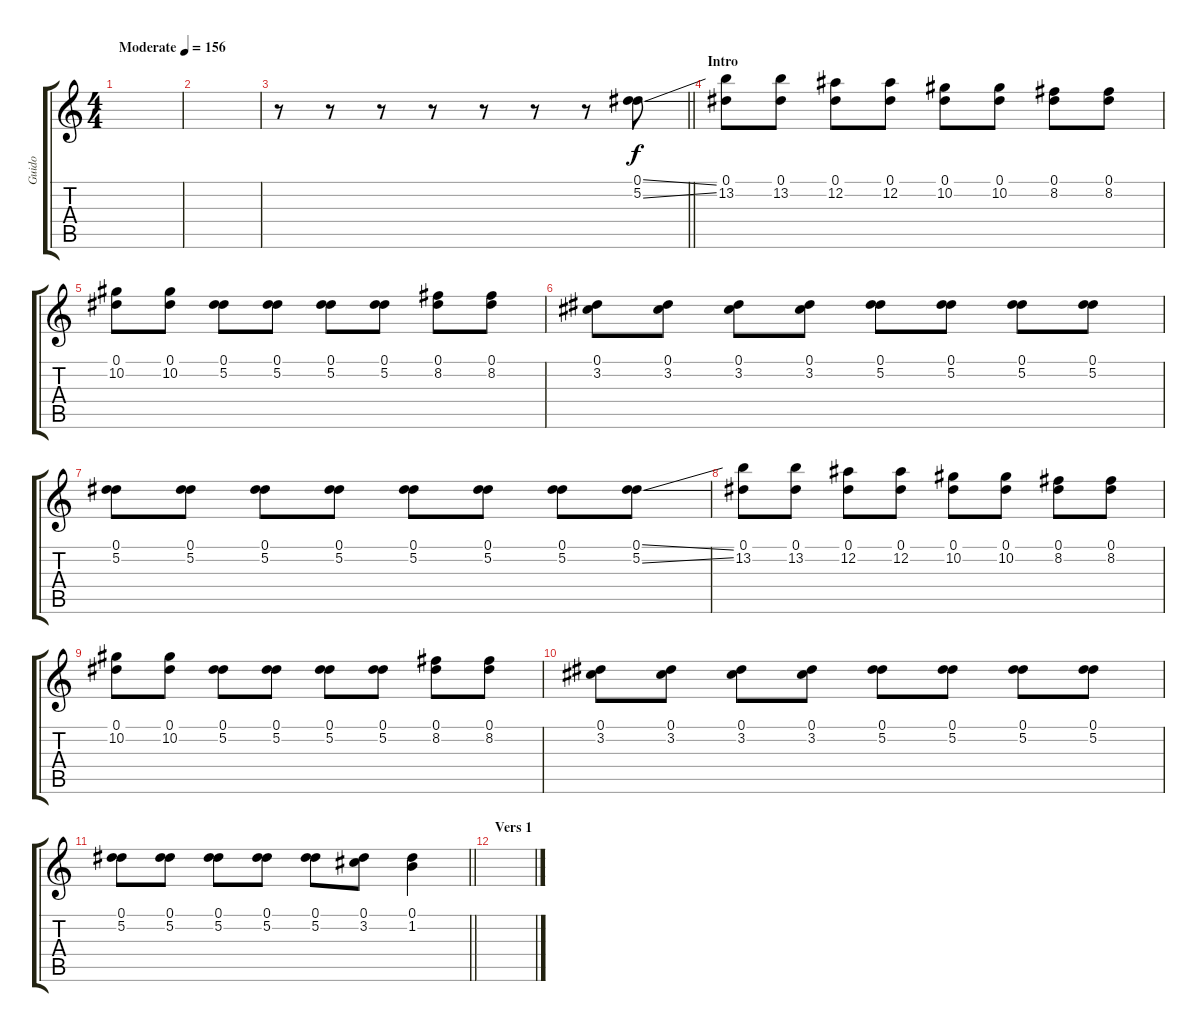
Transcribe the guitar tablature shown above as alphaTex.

\track ("Guido" "Guido") {instrument distortionguitar}
\staff {score tabs}
\tuning (Eb4 Bb3 Gb3 Db3 Ab2 Eb2) {hide}
\ts (4 4)
\tempo (156 "Moderate")
\clef g2
\ks c
|
|
\barLineRight lightlight
r.8 r.8 r.8 r.8 r.8 r.8 r.8 (0.1{ss} 5.2{ss}).8 |
\section ("" "Intro ")
(0.1 13.2).8 (0.1 13.2).8 (0.1 12.2).8 (0.1 12.2).8 (0.1 10.2).8 (0.1 10.2).8 (0.1 8.2).8 (0.1 8.2).8 |
(0.1 10.2).8 (0.1 10.2).8 (0.1 5.2).8 (0.1 5.2).8 (0.1 5.2).8 (0.1 5.2).8 (0.1 8.2).8 (0.1 8.2).8 |
(0.1 3.2).8 (0.1 3.2).8 (0.1 3.2).8 (0.1 3.2).8 (0.1 5.2).8 (0.1 5.2).8 (0.1 5.2).8 (0.1 5.2).8 |
(0.1 5.2).8 (0.1 5.2).8 (0.1 5.2).8 (0.1 5.2).8 (0.1 5.2).8 (0.1 5.2).8 (0.1 5.2).8 (0.1{ss} 5.2{ss}).8 |
(0.1 13.2).8 (0.1 13.2).8 (0.1 12.2).8 (0.1 12.2).8 (0.1 10.2).8 (0.1 10.2).8 (0.1 8.2).8 (0.1 8.2).8 |
(0.1 10.2).8 (0.1 10.2).8 (0.1 5.2).8 (0.1 5.2).8 (0.1 5.2).8 (0.1 5.2).8 (0.1 8.2).8 (0.1 8.2).8 |
(0.1 3.2).8 (0.1 3.2).8 (0.1 3.2).8 (0.1 3.2).8 (0.1 5.2).8 (0.1 5.2).8 (0.1 5.2).8 (0.1 5.2).8 |
\barLineRight lightlight
(0.1 5.2).8 (0.1 5.2).8 (0.1 5.2).8 (0.1 5.2).8 (0.1 5.2).8 (0.1 3.2).8 (0.1 1.2).4 |
\section ("" "Vers 1")
